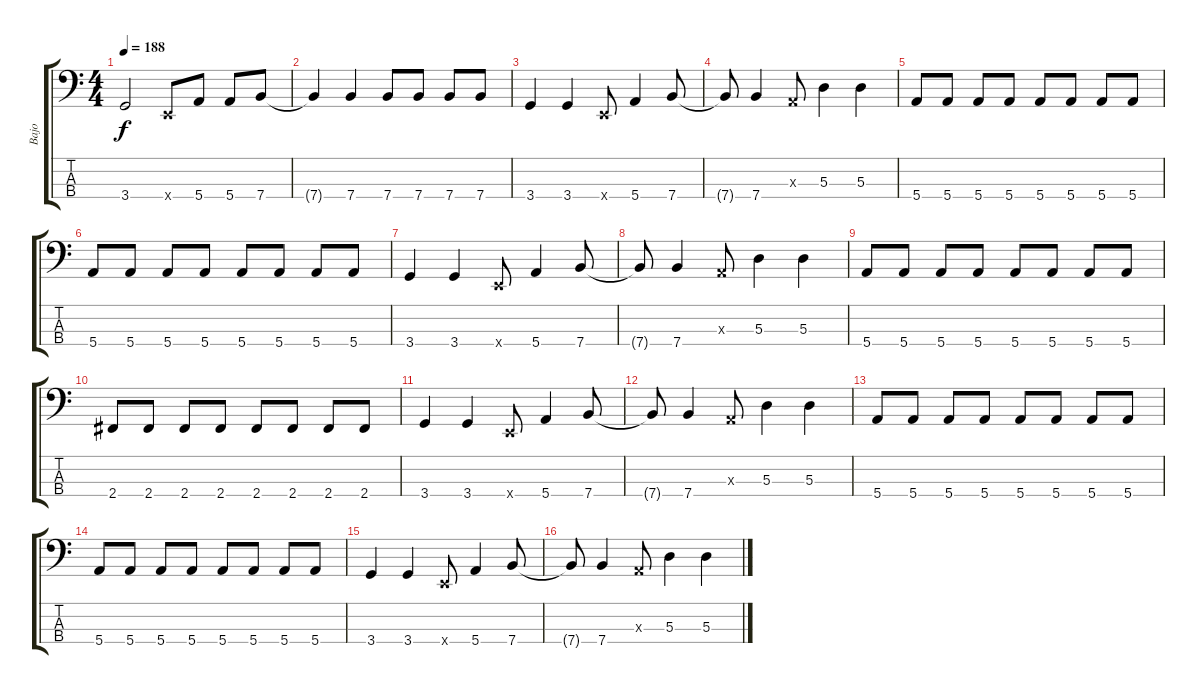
\track ("Bajo" "Bajo") {instrument electricbassfinger}
\staff {score tabs}
\tuning (G2 D2 A1 E1) {hide}
\ts (4 4)
\tempo 188
\clef f4
\ks c
3.4.2{dy f} 0.4{x}.8 5.4.8 5.4.8 7.4.8 |
7.4{t}.4 7.4.4 7.4.8 7.4.8 7.4.8 7.4.8 |
3.4.4 3.4.4 0.4{x}.8 5.4.4 7.4.8 |
7.4{t}.8 7.4.4 0.3{x}.8 5.3.4 5.3.4 |
5.4.8 5.4.8 5.4.8 5.4.8 5.4.8 5.4.8 5.4.8 5.4.8 |
5.4.8 5.4.8 5.4.8 5.4.8 5.4.8 5.4.8 5.4.8 5.4.8 |
3.4.4 3.4.4 0.4{x}.8 5.4.4 7.4.8 |
7.4{t}.8 7.4.4 0.3{x}.8 5.3.4 5.3.4 |
5.4.8 5.4.8 5.4.8 5.4.8 5.4.8 5.4.8 5.4.8 5.4.8 |
2.4.8 2.4.8 2.4.8 2.4.8 2.4.8 2.4.8 2.4.8 2.4.8 |
3.4.4 3.4.4 0.4{x}.8 5.4.4 7.4.8 |
7.4{t}.8 7.4.4 0.3{x}.8 5.3.4 5.3.4 |
5.4.8 5.4.8 5.4.8 5.4.8 5.4.8 5.4.8 5.4.8 5.4.8 |
5.4.8 5.4.8 5.4.8 5.4.8 5.4.8 5.4.8 5.4.8 5.4.8 |
3.4.4 3.4.4 0.4{x}.8 5.4.4 7.4.8 |
7.4{t}.8 7.4.4 0.3{x}.8 5.3.4 5.3.4
